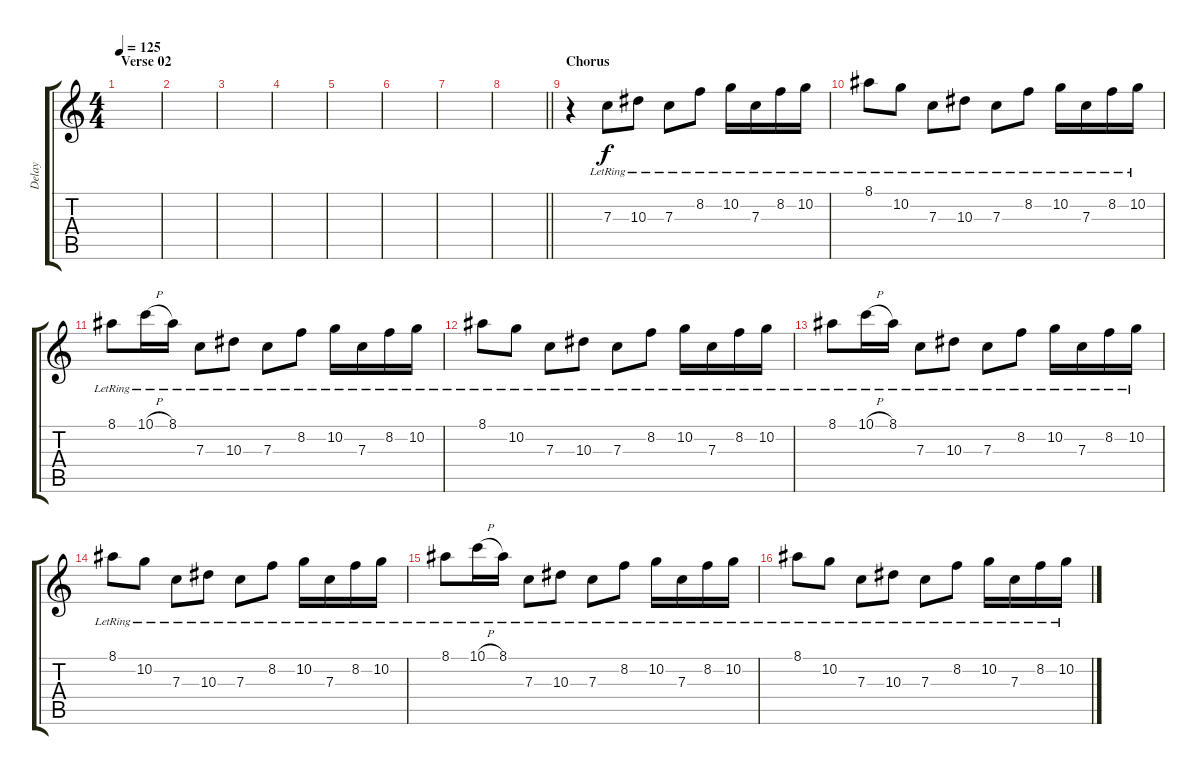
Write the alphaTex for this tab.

\track ("Delay" "Delay") {instrument electricguitarclean}
\staff {score tabs}
\tuning (D4 A3 F3 C3 G2 C2) {hide}
\ts (4 4)
\section ("" "Verse 02")
\tempo 125
\clef g2
\ks c
|
|
|
|
|
|
|
\barLineRight lightlight
|
\section ("" "Chorus")
r.4 7.3{lr}.8 10.3{lr}.8 7.3{lr}.8 8.2{lr}.8 10.2{lr}.16 7.3{lr}.16 8.2{lr}.16 10.2{lr}.16 |
8.1{lr}.8 10.2{lr}.8 7.3{lr}.8 10.3{lr}.8 7.3{lr}.8 8.2{lr}.8 10.2{lr}.16 7.3{lr}.16 8.2{lr}.16 10.2{lr}.16 |
8.1{lr}.8 10.1{h lr}.16 8.1{lr}.16 7.3{lr}.8 10.3{lr}.8 7.3{lr}.8 8.2{lr}.8 10.2{lr}.16 7.3{lr}.16 8.2{lr}.16 10.2{lr}.16 |
8.1{lr}.8 10.2{lr}.8 7.3{lr}.8 10.3{lr}.8 7.3{lr}.8 8.2{lr}.8 10.2{lr}.16 7.3{lr}.16 8.2{lr}.16 10.2{lr}.16 |
8.1{lr}.8 10.1{h lr}.16 8.1{lr}.16 7.3{lr}.8 10.3{lr}.8 7.3{lr}.8 8.2{lr}.8 10.2{lr}.16 7.3{lr}.16 8.2{lr}.16 10.2{lr}.16 |
8.1{lr}.8 10.2{lr}.8 7.3{lr}.8 10.3{lr}.8 7.3{lr}.8 8.2{lr}.8 10.2{lr}.16 7.3{lr}.16 8.2{lr}.16 10.2{lr}.16 |
8.1{lr}.8 10.1{h lr}.16 8.1{lr}.16 7.3{lr}.8 10.3{lr}.8 7.3{lr}.8 8.2{lr}.8 10.2{lr}.16 7.3{lr}.16 8.2{lr}.16 10.2{lr}.16 |
8.1{lr}.8 10.2{lr}.8 7.3{lr}.8 10.3{lr}.8 7.3{lr}.8 8.2{lr}.8 10.2{lr}.16 7.3{lr}.16 8.2{lr}.16 10.2{lr}.16
